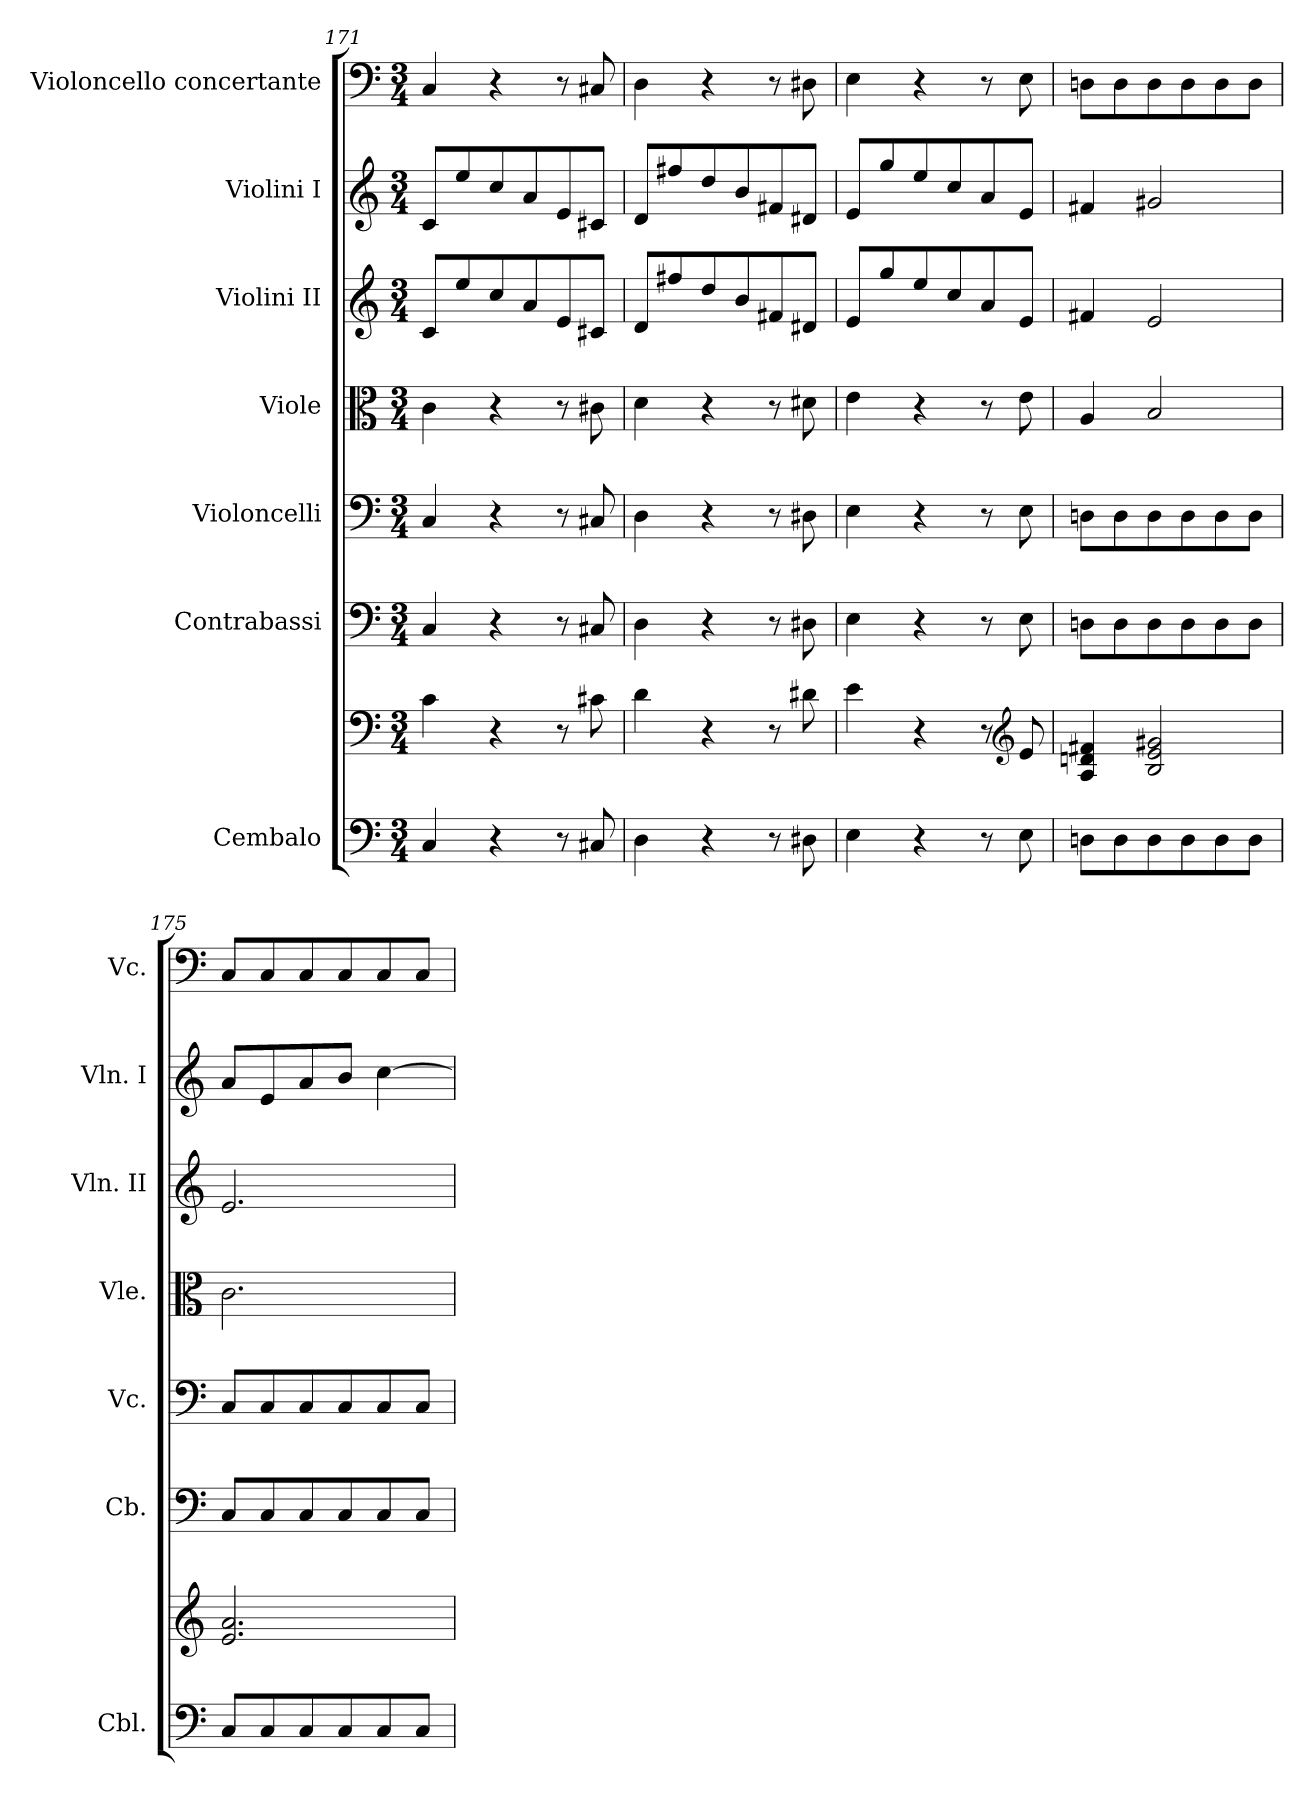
**kern	**kern	**kern	**kern	**kern	**kern	**kern	**kern
*part7	*part7	*part6	*part5	*part4	*part3	*part2	*part1
*staff8	*staff7	*staff6	*staff5	*staff4	*staff3	*staff2	*staff1
*I"Cembalo	*	*I"Contrabassi	*I"Violoncelli	*I"Viole	*I"Violini II	*I"Violini I	*I"Violoncello  concertante
*I'Cbl.	*	*I'Cb.	*I'Vc.	*I'Vle.	*I'Vln. II	*I'Vln. I	*I'Vc.
*clefF4	*clefF4	*clefF4	*clefF4	*clefC3	*clefG2	*clefG2	*clefF4
*	*	*ITrd7c12	*	*	*	*	*
*k[]	*k[]	*k[]	*k[]	*k[]	*k[]	*k[]	*k[]
*M3/4	*M3/4	*M3/4	*M3/4	*M3/4	*M3/4	*M3/4	*M3/4
=171	=171	=171	=171	=171	=171	=171	=171
4C/	4c\	4CC/	4C/	4c\	8c/L	8c/L	4C/
.	.	.	.	.	8ee/	8ee/	.
4r	4r	4r	4r	4r	8cc/	8cc/	4r
.	.	.	.	.	8a/	8a/	.
8r	8r	8r	8r	8r	8e/	8e/	8r
8C#X/	8c#X\	8CC#X/	8C#X/	8c#X\	8c#X/J	8c#X/J	8C#X/
=172	=172	=172	=172	=172	=172	=172	=172
4D\	4d\	4DD\	4D\	4d\	8d/L	8d/L	4D\
.	.	.	.	.	8ff#X/	8ff#X/	.
4r	4r	4r	4r	4r	8dd/	8dd/	4r
.	.	.	.	.	8b/	8b/	.
8r	8r	8r	8r	8r	8f#X/	8f#X/	8r
8D#X\	8d#X\	8DD#X\	8D#X\	8d#X\	8d#X/J	8d#X/J	8D#X\
=173	=173	=173	=173	=173	=173	=173	=173
4E\	4e\	4EE\	4E\	4e\	8e/L	8e/L	4E\
.	.	.	.	.	8gg/	8gg/	.
4r	4r	4r	4r	4r	8ee/	8ee/	4r
.	.	.	.	.	8cc/	8cc/	.
8r	8r	8r	8r	8r	8a/	8a/	8r
*	*clefG2	*	*	*	*	*	*
8E\	8e/	8EE\	8E\	8e\	8e/J	8e/J	8E\
!!LO:PB:g=z
=174	=174	=174	=174	=174	=174	=174	=174
8Dni\L	4A/ 4dn/ 4f#X/	8DDni\L	8Dni\L	4A/	4f#X/	4f#X/	8Dni\L
8D\	.	8DD\	8D\	.	.	.	8D\
8D\	2B/ 2e/ 2g#X/	8DD\	8D\	2B/	2e/	2g#X/	8D\
8D\	.	8DD\	8D\	.	.	.	8D\
8D\	.	8DD\	8D\	.	.	.	8D\
8D\J	.	8DD\J	8D\J	.	.	.	8D\J
=175	=175	=175	=175	=175	=175	=175	=175
8C/L	2.e/ 2.a/	8CC/L	8C/L	2.c\	2.e/	8a/L	8C/L
8C/	.	8CC/	8C/	.	.	8e/	8C/
8C/	.	8CC/	8C/	.	.	8a/	8C/
8C/	.	8CC/	8C/	.	.	8b/J	8C/
8C/	.	8CC/	8C/	.	.	[4cc\	8C/
8C/J	.	8CC/J	8C/J	.	.	.	8C/J
=	=	=	=	=	=	=	=
*-	*-	*-	*-	*-	*-	*-	*-
